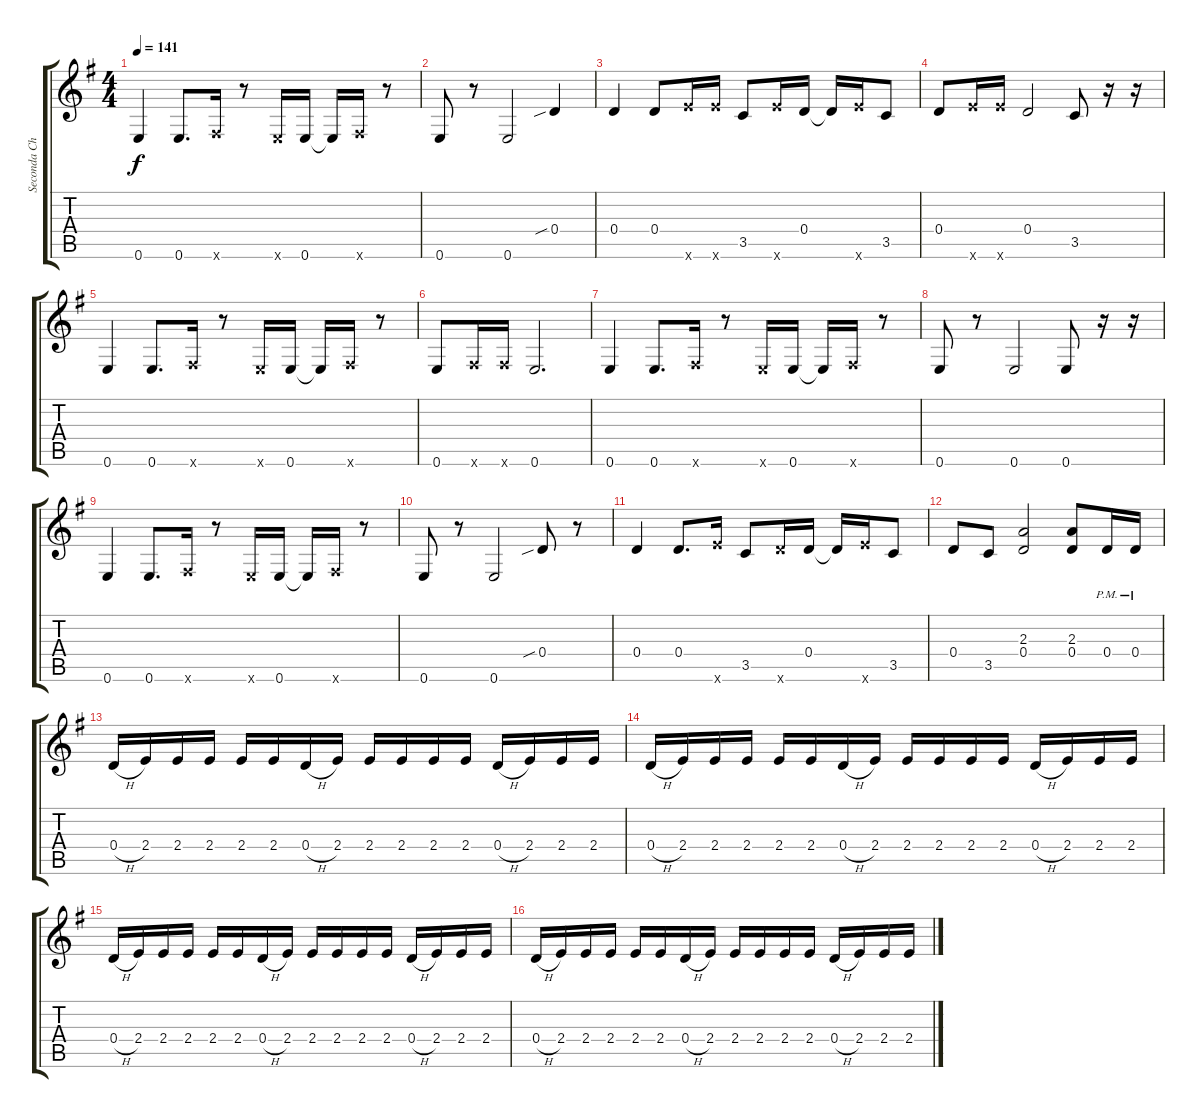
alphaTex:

\track ("Seconda Chitarra" "Seconda Ch") {instrument electricguitarmuted}
\staff {score tabs}
\tuning (E4 B3 G3 D3 A2 E2) {hide}
\ts (4 4)
\tempo 141
\clef g2
\ks eminor
0.6.4{dy f} 0.6.8{d} 2.6{x}.16 r.8 0.6{x}.16 0.6.16 0.6{t}.16 2.6{x}.16 r.8 |
0.6.8 r.8 0.6.2 0.4{sib}.4 |
0.4.4 0.4.8 12.6{x}.16 12.6{x}.16 3.5.8 12.6{x}.16 0.4.16 0.4{t}.16 12.6{x}.16 3.5.8 |
0.4.8 12.6{x}.16 12.6{x}.16 0.4.2 3.5.8 r.16 r.16 |
0.6.4 0.6.8{d} 2.6{x}.16 r.8 0.6{x}.16 0.6.16 0.6{t}.16 2.6{x}.16 r.8 |
0.6.8 2.6{x}.16 2.6{x}.16 0.6.2{d} |
0.6.4 0.6.8{d} 2.6{x}.16 r.8 0.6{x}.16 0.6.16 0.6{t}.16 2.6{x}.16 r.8 |
0.6.8 r.8 0.6.2 0.6.8 r.16 r.16 |
0.6.4 0.6.8{d} 2.6{x}.16 r.8 0.6{x}.16 0.6.16 0.6{t}.16 2.6{x}.16 r.8 |
0.6.8 r.8 0.6.2 0.4{sib}.8 r.8 |
0.4.4 0.4.8{d} 12.6{x}.16 3.5.8 10.6{x}.16 0.4.16 0.4{t}.16 12.6{x}.16 3.5.8 |
0.4.8 3.5.8 (2.3 0.4).2 (2.3 0.4).8 0.4{pm}.16 0.4{pm}.16 |
0.4{h}.16 2.4.16 2.4.16 2.4.16 2.4.16 2.4.16 0.4{h}.16 2.4.16 2.4.16 2.4.16 2.4.16 2.4.16 0.4{h}.16 2.4.16 2.4.16 2.4.16 |
0.4{h}.16 2.4.16 2.4.16 2.4.16 2.4.16 2.4.16 0.4{h}.16 2.4.16 2.4.16 2.4.16 2.4.16 2.4.16 0.4{h}.16 2.4.16 2.4.16 2.4.16 |
0.4{h}.16 2.4.16 2.4.16 2.4.16 2.4.16 2.4.16 0.4{h}.16 2.4.16 2.4.16 2.4.16 2.4.16 2.4.16 0.4{h}.16 2.4.16 2.4.16 2.4.16 |
0.4{h}.16 2.4.16 2.4.16 2.4.16 2.4.16 2.4.16 0.4{h}.16 2.4.16 2.4.16 2.4.16 2.4.16 2.4.16 0.4{h}.16 2.4.16 2.4.16 2.4.16
